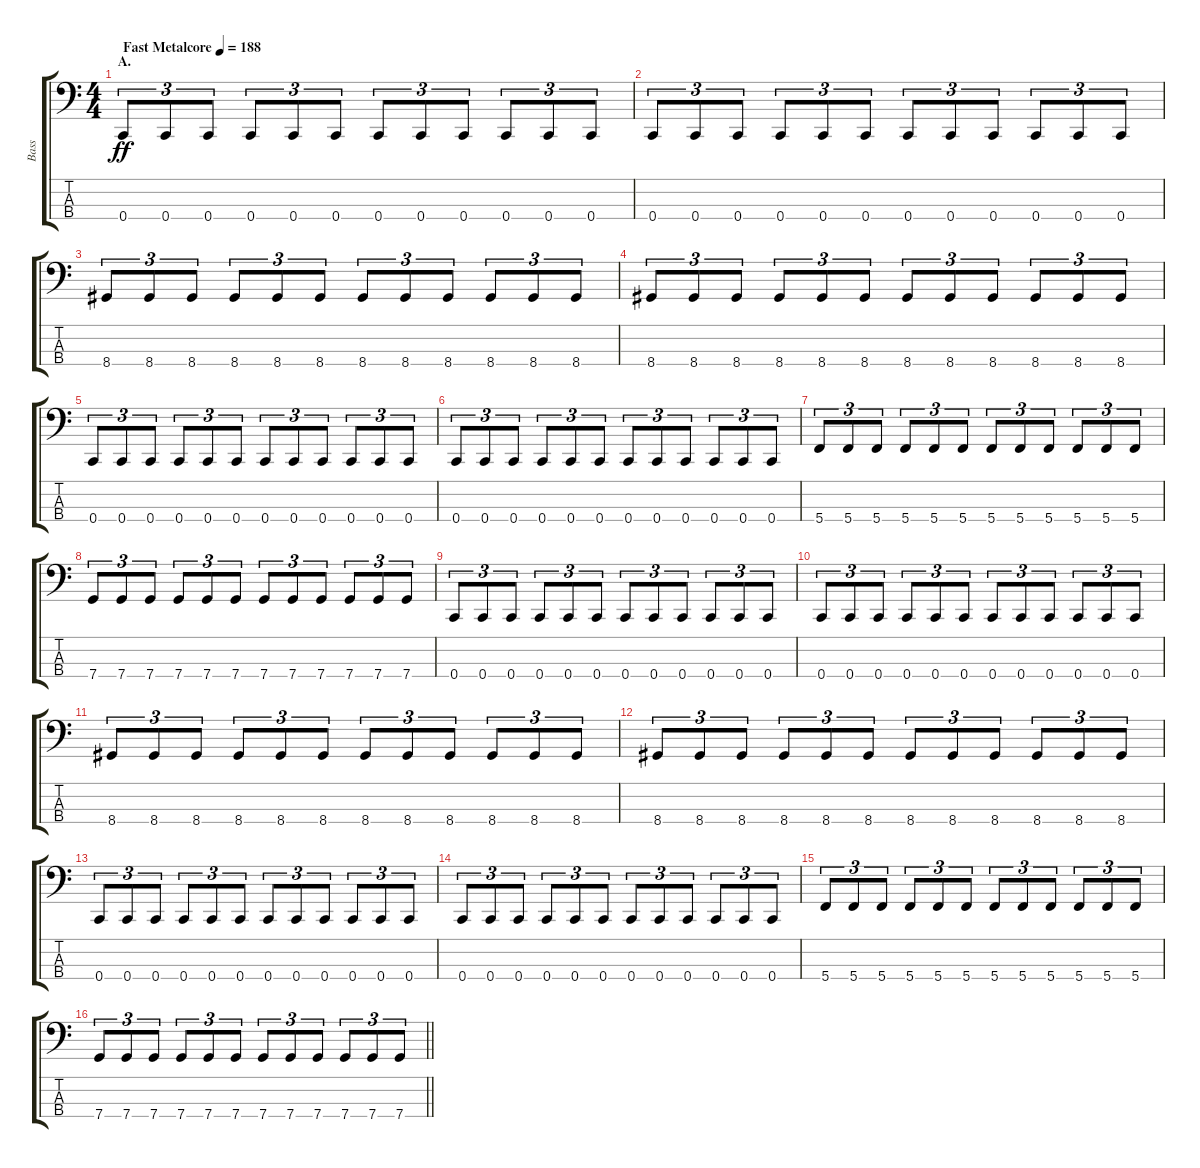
\track ("Bass" "Bass") {instrument electricbasspick}
\staff {score tabs}
\tuning (F2 C2 G1 C1) {hide}
\ts (4 4)
\section ("" "A.")
\tempo (188 "Fast Metalcore")
\clef f4
\ks c
0.4.8{tu (3 2) dy ff instrument electricbasspick} 0.4.8{tu (3 2)} 0.4.8{tu (3 2)} 0.4.8{tu (3 2)} 0.4.8{tu (3 2)} 0.4.8{tu (3 2)} 0.4.8{tu (3 2)} 0.4.8{tu (3 2)} 0.4.8{tu (3 2)} 0.4.8{tu (3 2)} 0.4.8{tu (3 2)} 0.4.8{tu (3 2)} |
0.4.8{tu (3 2)} 0.4.8{tu (3 2)} 0.4.8{tu (3 2)} 0.4.8{tu (3 2)} 0.4.8{tu (3 2)} 0.4.8{tu (3 2)} 0.4.8{tu (3 2)} 0.4.8{tu (3 2)} 0.4.8{tu (3 2)} 0.4.8{tu (3 2)} 0.4.8{tu (3 2)} 0.4.8{tu (3 2)} |
8.4.8{tu (3 2)} 8.4.8{tu (3 2)} 8.4.8{tu (3 2)} 8.4.8{tu (3 2)} 8.4.8{tu (3 2)} 8.4.8{tu (3 2)} 8.4.8{tu (3 2)} 8.4.8{tu (3 2)} 8.4.8{tu (3 2)} 8.4.8{tu (3 2)} 8.4.8{tu (3 2)} 8.4.8{tu (3 2)} |
8.4.8{tu (3 2)} 8.4.8{tu (3 2)} 8.4.8{tu (3 2)} 8.4.8{tu (3 2)} 8.4.8{tu (3 2)} 8.4.8{tu (3 2)} 8.4.8{tu (3 2)} 8.4.8{tu (3 2)} 8.4.8{tu (3 2)} 8.4.8{tu (3 2)} 8.4.8{tu (3 2)} 8.4.8{tu (3 2)} |
0.4.8{tu (3 2)} 0.4.8{tu (3 2)} 0.4.8{tu (3 2)} 0.4.8{tu (3 2)} 0.4.8{tu (3 2)} 0.4.8{tu (3 2)} 0.4.8{tu (3 2)} 0.4.8{tu (3 2)} 0.4.8{tu (3 2)} 0.4.8{tu (3 2)} 0.4.8{tu (3 2)} 0.4.8{tu (3 2)} |
0.4.8{tu (3 2)} 0.4.8{tu (3 2)} 0.4.8{tu (3 2)} 0.4.8{tu (3 2)} 0.4.8{tu (3 2)} 0.4.8{tu (3 2)} 0.4.8{tu (3 2)} 0.4.8{tu (3 2)} 0.4.8{tu (3 2)} 0.4.8{tu (3 2)} 0.4.8{tu (3 2)} 0.4.8{tu (3 2)} |
5.4.8{tu (3 2)} 5.4.8{tu (3 2)} 5.4.8{tu (3 2)} 5.4.8{tu (3 2)} 5.4.8{tu (3 2)} 5.4.8{tu (3 2)} 5.4.8{tu (3 2)} 5.4.8{tu (3 2)} 5.4.8{tu (3 2)} 5.4.8{tu (3 2)} 5.4.8{tu (3 2)} 5.4.8{tu (3 2)} |
7.4.8{tu (3 2)} 7.4.8{tu (3 2)} 7.4.8{tu (3 2)} 7.4.8{tu (3 2)} 7.4.8{tu (3 2)} 7.4.8{tu (3 2)} 7.4.8{tu (3 2)} 7.4.8{tu (3 2)} 7.4.8{tu (3 2)} 7.4.8{tu (3 2)} 7.4.8{tu (3 2)} 7.4.8{tu (3 2)} |
0.4.8{tu (3 2)} 0.4.8{tu (3 2)} 0.4.8{tu (3 2)} 0.4.8{tu (3 2)} 0.4.8{tu (3 2)} 0.4.8{tu (3 2)} 0.4.8{tu (3 2)} 0.4.8{tu (3 2)} 0.4.8{tu (3 2)} 0.4.8{tu (3 2)} 0.4.8{tu (3 2)} 0.4.8{tu (3 2)} |
0.4.8{tu (3 2)} 0.4.8{tu (3 2)} 0.4.8{tu (3 2)} 0.4.8{tu (3 2)} 0.4.8{tu (3 2)} 0.4.8{tu (3 2)} 0.4.8{tu (3 2)} 0.4.8{tu (3 2)} 0.4.8{tu (3 2)} 0.4.8{tu (3 2)} 0.4.8{tu (3 2)} 0.4.8{tu (3 2)} |
8.4.8{tu (3 2)} 8.4.8{tu (3 2)} 8.4.8{tu (3 2)} 8.4.8{tu (3 2)} 8.4.8{tu (3 2)} 8.4.8{tu (3 2)} 8.4.8{tu (3 2)} 8.4.8{tu (3 2)} 8.4.8{tu (3 2)} 8.4.8{tu (3 2)} 8.4.8{tu (3 2)} 8.4.8{tu (3 2)} |
8.4.8{tu (3 2)} 8.4.8{tu (3 2)} 8.4.8{tu (3 2)} 8.4.8{tu (3 2)} 8.4.8{tu (3 2)} 8.4.8{tu (3 2)} 8.4.8{tu (3 2)} 8.4.8{tu (3 2)} 8.4.8{tu (3 2)} 8.4.8{tu (3 2)} 8.4.8{tu (3 2)} 8.4.8{tu (3 2)} |
0.4.8{tu (3 2)} 0.4.8{tu (3 2)} 0.4.8{tu (3 2)} 0.4.8{tu (3 2)} 0.4.8{tu (3 2)} 0.4.8{tu (3 2)} 0.4.8{tu (3 2)} 0.4.8{tu (3 2)} 0.4.8{tu (3 2)} 0.4.8{tu (3 2)} 0.4.8{tu (3 2)} 0.4.8{tu (3 2)} |
0.4.8{tu (3 2)} 0.4.8{tu (3 2)} 0.4.8{tu (3 2)} 0.4.8{tu (3 2)} 0.4.8{tu (3 2)} 0.4.8{tu (3 2)} 0.4.8{tu (3 2)} 0.4.8{tu (3 2)} 0.4.8{tu (3 2)} 0.4.8{tu (3 2)} 0.4.8{tu (3 2)} 0.4.8{tu (3 2)} |
5.4.8{tu (3 2)} 5.4.8{tu (3 2)} 5.4.8{tu (3 2)} 5.4.8{tu (3 2)} 5.4.8{tu (3 2)} 5.4.8{tu (3 2)} 5.4.8{tu (3 2)} 5.4.8{tu (3 2)} 5.4.8{tu (3 2)} 5.4.8{tu (3 2)} 5.4.8{tu (3 2)} 5.4.8{tu (3 2)} |
\barLineRight lightlight
7.4.8{tu (3 2)} 7.4.8{tu (3 2)} 7.4.8{tu (3 2)} 7.4.8{tu (3 2)} 7.4.8{tu (3 2)} 7.4.8{tu (3 2)} 7.4.8{tu (3 2)} 7.4.8{tu (3 2)} 7.4.8{tu (3 2)} 7.4.8{tu (3 2)} 7.4.8{tu (3 2)} 7.4.8{tu (3 2)}
